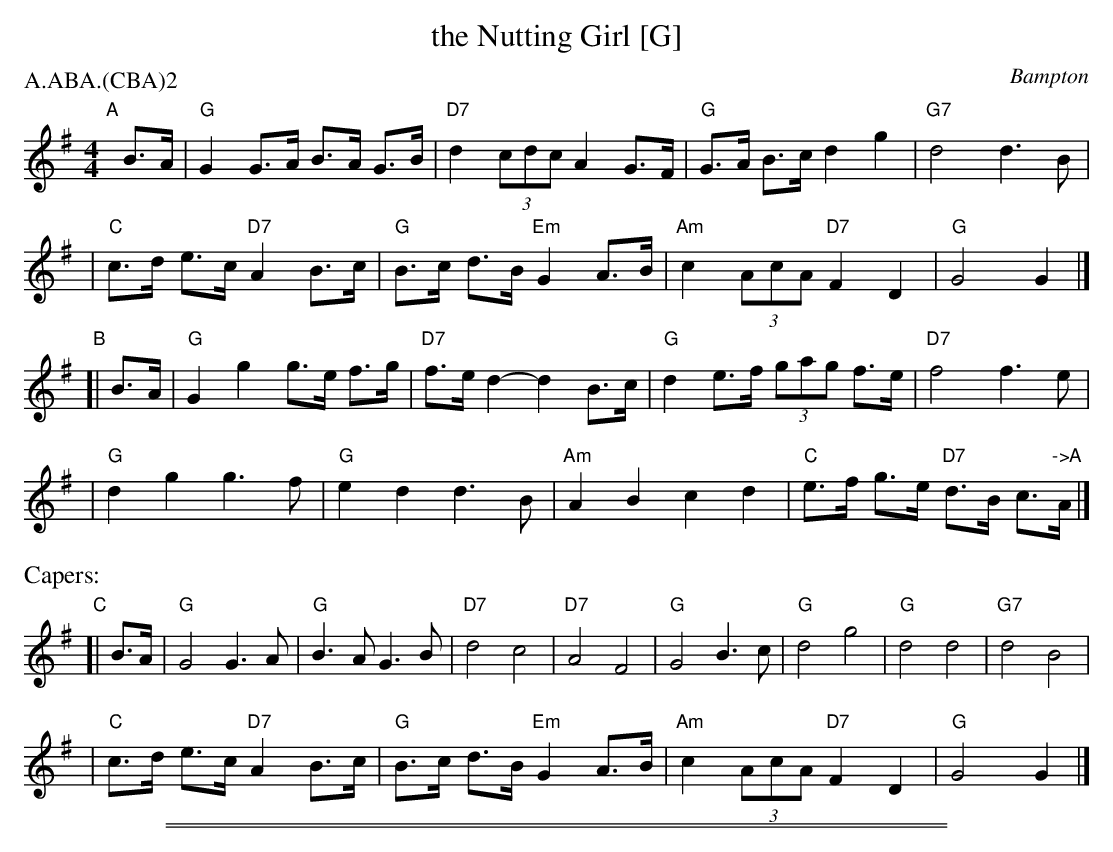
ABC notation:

X:1
T: the Nutting Girl [G]
O: Bampton
P: A.ABA.(CBA)2
M: 4/4
L: 1/8
K: G
"A"\
[|] B>A \
| "G"G2 G>A B>A G>B | "D7"d2 (3cdc A2 G>F | "G"G>A B>c d2 g2 | "G7"d4 d3 B |
| "C"c>d e>c "D7"A2 B>c | "G"B>c d>B "Em"G2 A>B | "Am"c2 (3AcA "D7"F2 D2 | "G"G4 G2 |]
"B"\
[| B>A \
| "G"G2g2 g>e f>g | "D7"f>e d2- d2 B>c | "G"d2 e>f (3gag f>e | "D7"f4 f3 e |
| "G"d2 g2 g3 f | "G"e2 d2 d3 B | "Am"A2 B2 c2 d2 | "C"e>f g>e "D7"d>B c>"->A"A |]
%%text Capers:
"C"\
[| B>A \
| "G"G4 G3 A | "G"B3 A G3 B | "D7"d4 c4 | "D7"A4 F4 \
| "G"G4 B3 c | "G"d4 g4 | "G"d4 d4 | "G7"d4 B4 |
| "C"c>d e>c "D7"A2 B>c | "G"B>c d>B "Em"G2 A>B | "Am"c2 (3AcA "D7"F2 D2 | "G"G4 G2 |]
